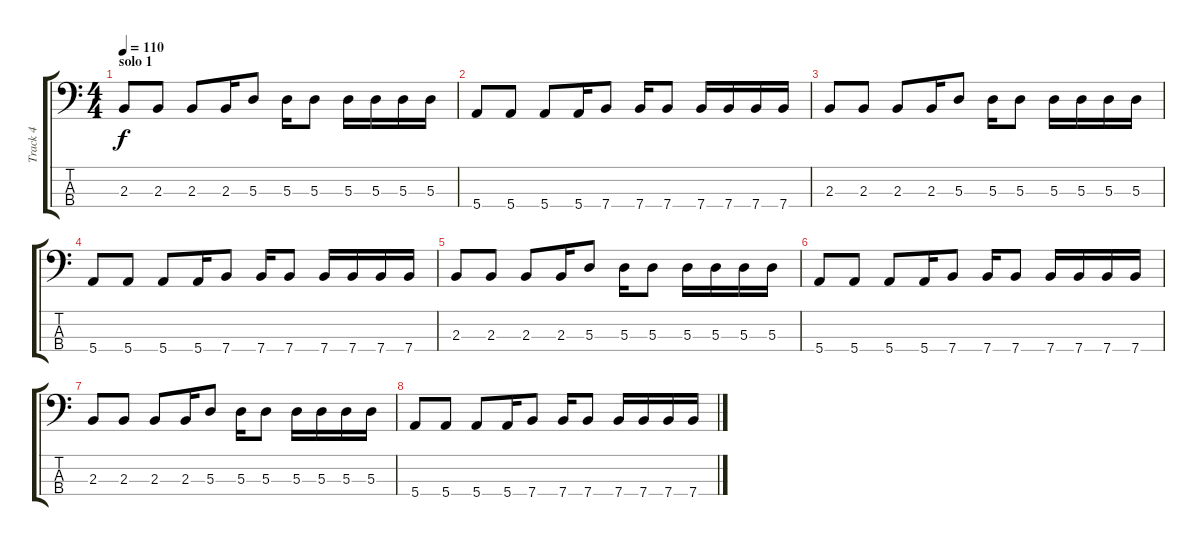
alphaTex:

\track ("Track 4" "Track 4") {instrument electricbassfinger}
\staff {score tabs}
\tuning (G2 D2 A1 E1) {hide}
\ts (4 4)
\section ("" "solo 1")
\tempo 110
\clef f4
\ks c
2.3.8{dy f} 2.3.8 2.3.8 2.3.16 5.3.8 5.3.16 5.3.8 5.3.16 5.3.16 5.3.16 5.3.16 |
5.4.8 5.4.8 5.4.8 5.4.16 7.4.8 7.4.16 7.4.8 7.4.16 7.4.16 7.4.16 7.4.16 |
2.3.8 2.3.8 2.3.8 2.3.16 5.3.8 5.3.16 5.3.8 5.3.16 5.3.16 5.3.16 5.3.16 |
5.4.8 5.4.8 5.4.8 5.4.16 7.4.8 7.4.16 7.4.8 7.4.16 7.4.16 7.4.16 7.4.16 |
2.3.8 2.3.8 2.3.8 2.3.16 5.3.8 5.3.16 5.3.8 5.3.16 5.3.16 5.3.16 5.3.16 |
5.4.8 5.4.8 5.4.8 5.4.16 7.4.8 7.4.16 7.4.8 7.4.16 7.4.16 7.4.16 7.4.16 |
2.3.8 2.3.8 2.3.8 2.3.16 5.3.8 5.3.16 5.3.8 5.3.16 5.3.16 5.3.16 5.3.16 |
5.4.8 5.4.8 5.4.8 5.4.16 7.4.8 7.4.16 7.4.8 7.4.16 7.4.16 7.4.16 7.4.16
